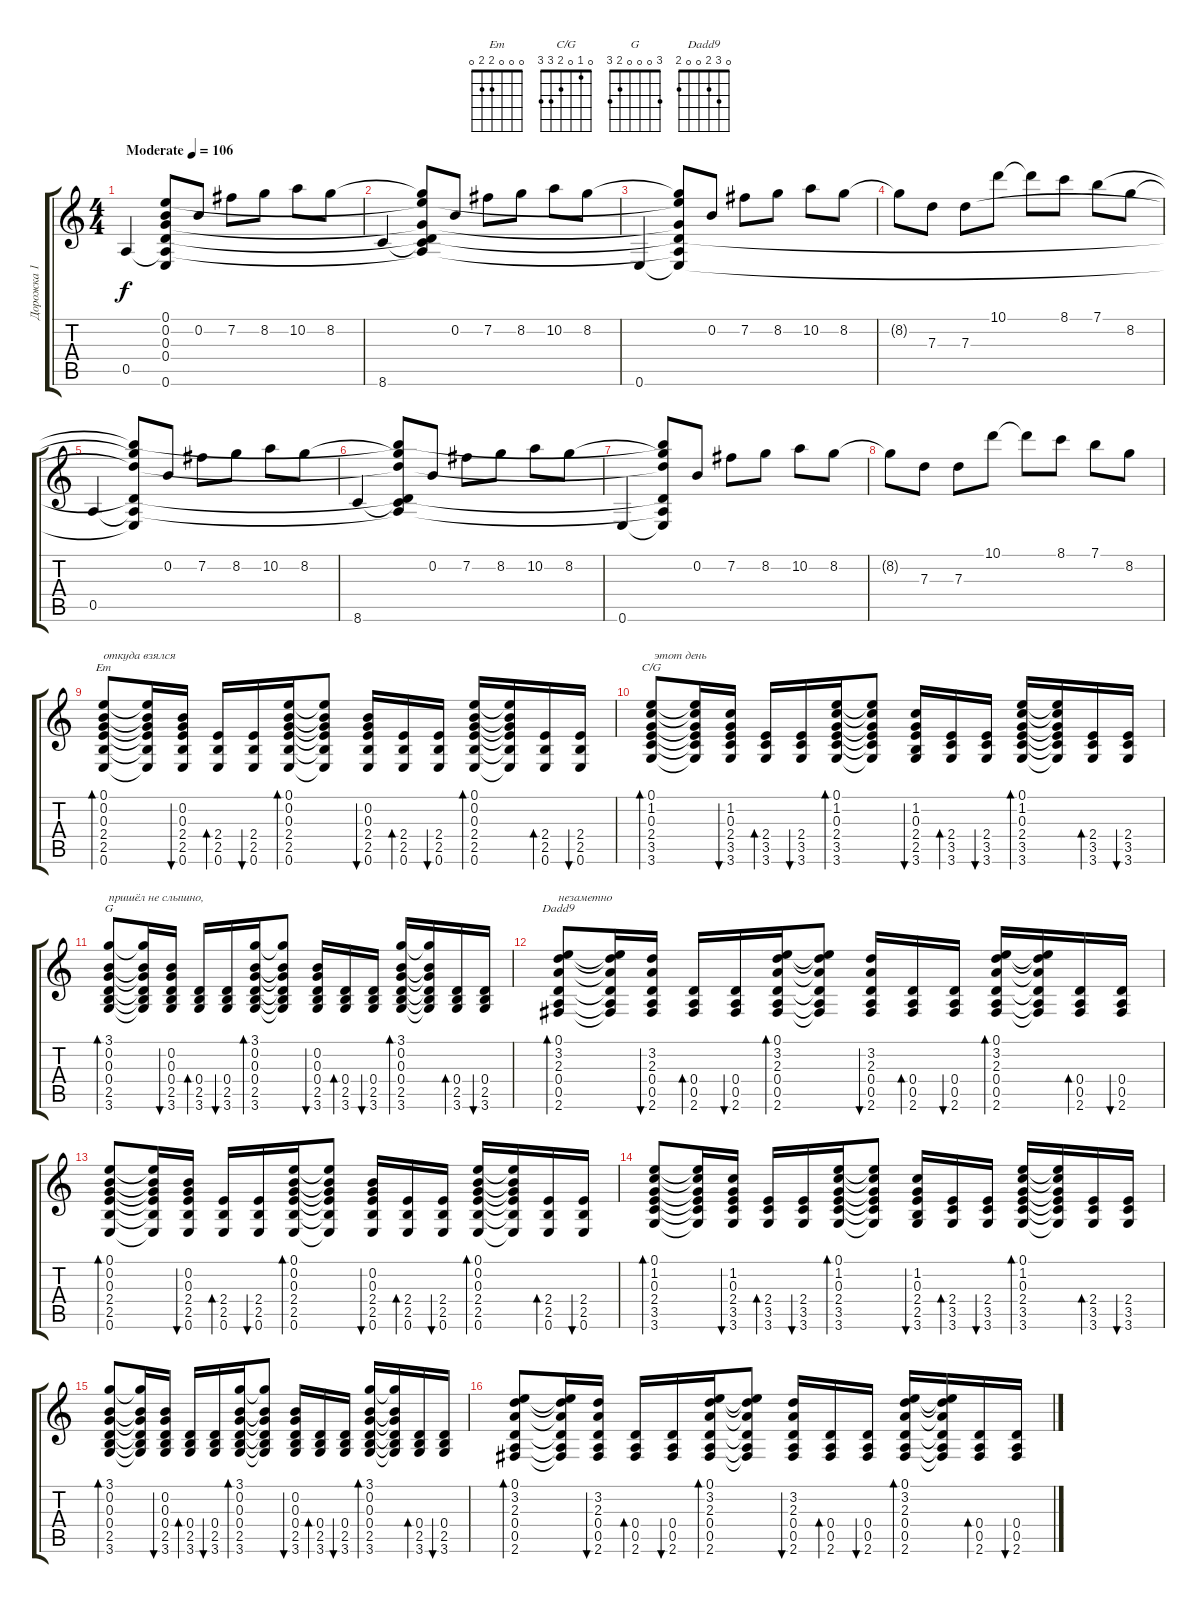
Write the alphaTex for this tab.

\track ("Дорожка 1" "Дорожка 1") {instrument acousticguitarsteel}
\staff {score tabs}
\tuning (E4 B3 G3 D3 A2 E2) {hide}
\chord ("Em" 0 0 0 2 2 0)
\chord ("С/G" 0 1 0 2 3 3)
\chord ("G" 3 0 0 0 2 3)
\chord ("Dadd9" 0 3 2 0 0 2)
\ts (4 4)
\tempo (106 "Moderate")
\clef g2
\ks c
0.5.4{dy f volume 16 instrument acousticguitarsteel} (0.1 0.2 0.3 0.4 0.5{t} 0.6).8 0.2.8 7.2.8 8.2.8 10.2.8 8.2.8 |
8.6.4 (0.1{t} 8.2{t} 0.3{t} 0.4{t} 0.5{t} 8.6{t}).8 0.2.8 7.2.8 8.2.8 10.2.8 8.2.8 |
0.6.4 (0.1{t} 8.2{t} 0.3{t} 0.4{t} 0.5{t} 0.6{t}).8 0.2.8 7.2.8 8.2.8 10.2.8 8.2.8 |
8.2{t}.8 7.3.8 7.3.8 10.1.8 10.1{t}.8 8.1.8 7.1.8 8.2.8 |
0.5.4 (7.1{t} 8.2{t} 7.3{t} 0.4{t} 0.5{t} 0.6{t}).8 0.2.8 7.2.8 8.2.8 10.2.8 8.2.8 |
8.6.4 (7.1{t} 8.2{t} 7.3{t} 0.4{t} 0.5{t} 8.6{t}).8 0.2.8 7.2.8 8.2.8 10.2.8 8.2.8 |
0.6.4 (7.1{t} 8.2{t} 7.3{t} 0.4{t} 0.5{t} 0.6{t}).8 0.2.8 7.2.8 8.2.8 10.2.8 8.2.8 |
8.2{t}.8 7.3.8 7.3.8 10.1.8 10.1{t}.8 8.1.8 7.1.8 8.2.8 |
(0.1 0.2 0.3 2.4 2.5 0.6).8{bd 60 ch "Em" txt "откуда взялся" volume 10 instrument acousticguitarsteel} (0.1{t} 0.2{t} 0.3{t} 2.4{t} 2.5{t} 0.6{t}).16 (0.2 0.3 2.4 2.5 0.6).16{bu 60} (2.4 2.5 0.6).16{bd 60} (2.4 2.5 0.6).16{bu 60} (0.1 0.2 0.3 2.4 2.5 0.6).16{bd 60} (0.1{t} 0.2{t} 0.3{t} 2.4{t} 2.5{t} 0.6{t}).8 (0.2 0.3 2.4 2.5 0.6).16{bu 60} (2.4 2.5 0.6).16{bd 60} (2.4 2.5 0.6).16{bu 60} (0.1 0.2 0.3 2.4 2.5 0.6).16{bd 60} (0.1{t} 0.2{t} 0.3{t} 2.4{t} 2.5{t} 0.6{t}).16 (2.4 2.5 0.6).16{bd 60} (2.4 2.5 0.6).16{bu 60} |
(0.1 1.2 0.3 2.4 3.5 3.6).8{bd 60 ch "С/G" txt " этот день"} (0.1{t} 1.2{t} 0.3{t} 2.4{t} 3.5{t} 3.6{t}).16 (1.2 0.3 2.4 3.5 3.6).16{bu 60} (2.4 3.5 3.6).16{bd 60} (2.4 3.5 3.6).16{bu 60} (0.1 1.2 0.3 2.4 3.5 3.6).16{bd 60} (0.1{t} 1.2{t} 0.3{t} 2.4{t} 3.5{t} 3.6{t}).8 (1.2 0.3 2.4 2.5 3.6).16{bu 60} (2.4 3.5 3.6).16{bd 60} (2.4 3.5 3.6).16{bu 60} (0.1 1.2 0.3 2.4 3.5 3.6).16{bd 60} (0.1{t} 1.2{t} 0.3{t} 2.4{t} 3.5{t} 3.6{t}).16 (2.4 3.5 3.6).16{bd 60} (2.4 3.5 3.6).16{bu 60} |
(3.1 0.2 0.3 0.4 2.5 3.6).8{bd 60 ch "G" txt "пришёл не слышно,"} (3.1{t} 0.2{t} 0.3{t} 0.4{t} 2.5{t} 3.6{t}).16 (0.2 0.3 0.4 2.5 3.6).16{bu 60} (0.4 2.5 3.6).16{bd 60} (0.4 2.5 3.6).16{bu 60} (3.1 0.2 0.3 0.4 2.5 3.6).16{bd 60} (3.1{t} 0.2{t} 0.3{t} 0.4{t} 2.5{t} 3.6{t}).8 (0.2 0.3 0.4 2.5 3.6).16{bu 60} (0.4 2.5 3.6).16{bd 60} (0.4 2.5 3.6).16{bu 60} (3.1 0.2 0.3 0.4 2.5 3.6).16{bd 60} (3.1{t} 0.2{t} 0.3{t} 0.4{t} 2.5{t} 3.6{t}).16 (0.4 2.5 3.6).16{bd 60} (0.4 2.5 3.6).16{bu 60} |
(0.1 3.2 2.3 0.4 0.5 2.6).8{bd 60 ch "Dadd9" txt "незаметно"} (0.1{t} 3.2{t} 2.3{t} 0.4{t} 0.5{t} 2.6{t}).16 (3.2 2.3 0.4 0.5 2.6).16{bu 60} (0.4 0.5 2.6).16{bd 60} (0.4 0.5 2.6).16{bu 60} (0.1 3.2 2.3 0.4 0.5 2.6).16{bd 60} (0.1{t} 3.2{t} 2.3{t} 0.4{t} 0.5{t} 2.6{t}).8 (3.2 2.3 0.4 0.5 2.6).16{bu 60} (0.4 0.5 2.6).16{bd 60} (0.4 0.5 2.6).16{bu 60} (0.1 3.2 2.3 0.4 0.5 2.6).16{bd 60} (0.1{t} 3.2{t} 2.3{t} 0.4{t} 0.5{t} 2.6{t}).16 (0.4 0.5 2.6).16{bd 60} (0.4 0.5 2.6).16{bu 60} |
(0.1 0.2 0.3 2.4 2.5 0.6).8{bd 60} (0.1{t} 0.2{t} 0.3{t} 2.4{t} 2.5{t} 0.6{t}).16 (0.2 0.3 2.4 2.5 0.6).16{bu 60} (2.4 2.5 0.6).16{bd 60} (2.4 2.5 0.6).16{bu 60} (0.1 0.2 0.3 2.4 2.5 0.6).16{bd 60} (0.1{t} 0.2{t} 0.3{t} 2.4{t} 2.5{t} 0.6{t}).8 (0.2 0.3 2.4 2.5 0.6).16{bu 60} (2.4 2.5 0.6).16{bd 60} (2.4 2.5 0.6).16{bu 60} (0.1 0.2 0.3 2.4 2.5 0.6).16{bd 60} (0.1{t} 0.2{t} 0.3{t} 2.4{t} 2.5{t} 0.6{t}).16 (2.4 2.5 0.6).16{bd 60} (2.4 2.5 0.6).16{bu 60} |
(0.1 1.2 0.3 2.4 3.5 3.6).8{bd 60} (0.1{t} 1.2{t} 0.3{t} 2.4{t} 3.5{t} 3.6{t}).16 (1.2 0.3 2.4 3.5 3.6).16{bu 60} (2.4 3.5 3.6).16{bd 60} (2.4 3.5 3.6).16{bu 60} (0.1 1.2 0.3 2.4 3.5 3.6).16{bd 60} (0.1{t} 1.2{t} 0.3{t} 2.4{t} 3.5{t} 3.6{t}).8 (1.2 0.3 2.4 2.5 3.6).16{bu 60} (2.4 3.5 3.6).16{bd 60} (2.4 3.5 3.6).16{bu 60} (0.1 1.2 0.3 2.4 3.5 3.6).16{bd 60} (0.1{t} 1.2{t} 0.3{t} 2.4{t} 3.5{t} 3.6{t}).16 (2.4 3.5 3.6).16{bd 60} (2.4 3.5 3.6).16{bu 60} |
(3.1 0.2 0.3 0.4 2.5 3.6).8{bd 60} (3.1{t} 0.2{t} 0.3{t} 0.4{t} 2.5{t} 3.6{t}).16 (0.2 0.3 0.4 2.5 3.6).16{bu 60} (0.4 2.5 3.6).16{bd 60} (0.4 2.5 3.6).16{bu 60} (3.1 0.2 0.3 0.4 2.5 3.6).16{bd 60} (3.1{t} 0.2{t} 0.3{t} 0.4{t} 2.5{t} 3.6{t}).8 (0.2 0.3 0.4 2.5 3.6).16{bu 60} (0.4 2.5 3.6).16{bd 60} (0.4 2.5 3.6).16{bu 60} (3.1 0.2 0.3 0.4 2.5 3.6).16{bd 60} (3.1{t} 0.2{t} 0.3{t} 0.4{t} 2.5{t} 3.6{t}).16 (0.4 2.5 3.6).16{bd 60} (0.4 2.5 3.6).16{bu 60} |
(0.1 3.2 2.3 0.4 0.5 2.6).8{bd 60} (0.1{t} 3.2{t} 2.3{t} 0.4{t} 0.5{t} 2.6{t}).16 (3.2 2.3 0.4 0.5 2.6).16{bu 60} (0.4 0.5 2.6).16{bd 60} (0.4 0.5 2.6).16{bu 60} (0.1 3.2 2.3 0.4 0.5 2.6).16{bd 60} (0.1{t} 3.2{t} 2.3{t} 0.4{t} 0.5{t} 2.6{t}).8 (3.2 2.3 0.4 0.5 2.6).16{bu 60} (0.4 0.5 2.6).16{bd 60} (0.4 0.5 2.6).16{bu 60} (0.1 3.2 2.3 0.4 0.5 2.6).16{bd 60} (0.1{t} 3.2{t} 2.3{t} 0.4{t} 0.5{t} 2.6{t}).16 (0.4 0.5 2.6).16{bd 60} (0.4 0.5 2.6).16{bu 60}
